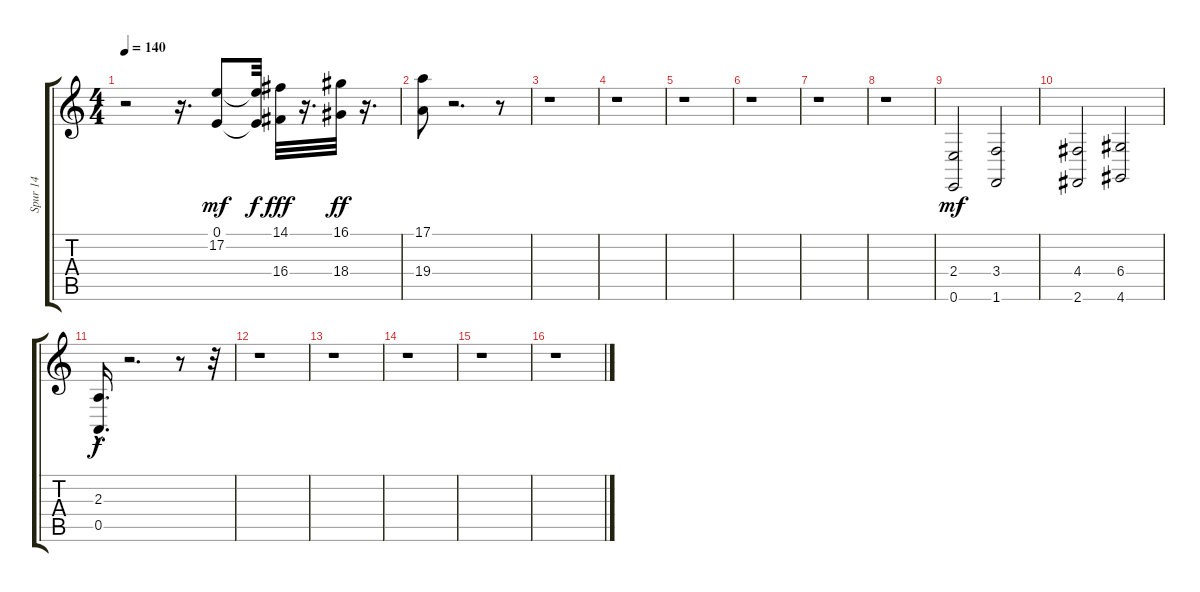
\track ("Spur 14" "Spur 14") {instrument xylophone}
\staff {score tabs}
\tuning (E4 B3 G3 D3 A2 E2) {hide}
\ts (4 4)
\tempo 140
\clef g2
\ks c
r.2{dy ff} r.16{d} (0.1 17.2).8{dy mf} (0.1{t} 17.2{t}).32{dy f} (14.1 16.4).32{dy fff} r.16{d} (16.1 18.4).32{dy ff} r.16{d} |
(17.1 19.4).8 r.2{d} r.8 |
r.1 |
r.1 |
r.1 |
r.1 |
r.1 |
r.1 |
(2.4 0.6).2{dy mf} (3.4 1.6).2 |
(4.4 2.6).2 (6.4 4.6).2 |
(2.3{hac} 0.5{hac}).16{d dy f} r.2{d} r.8 r.32 |
r.1 |
r.1 |
r.1 |
r.1 |
r.1
